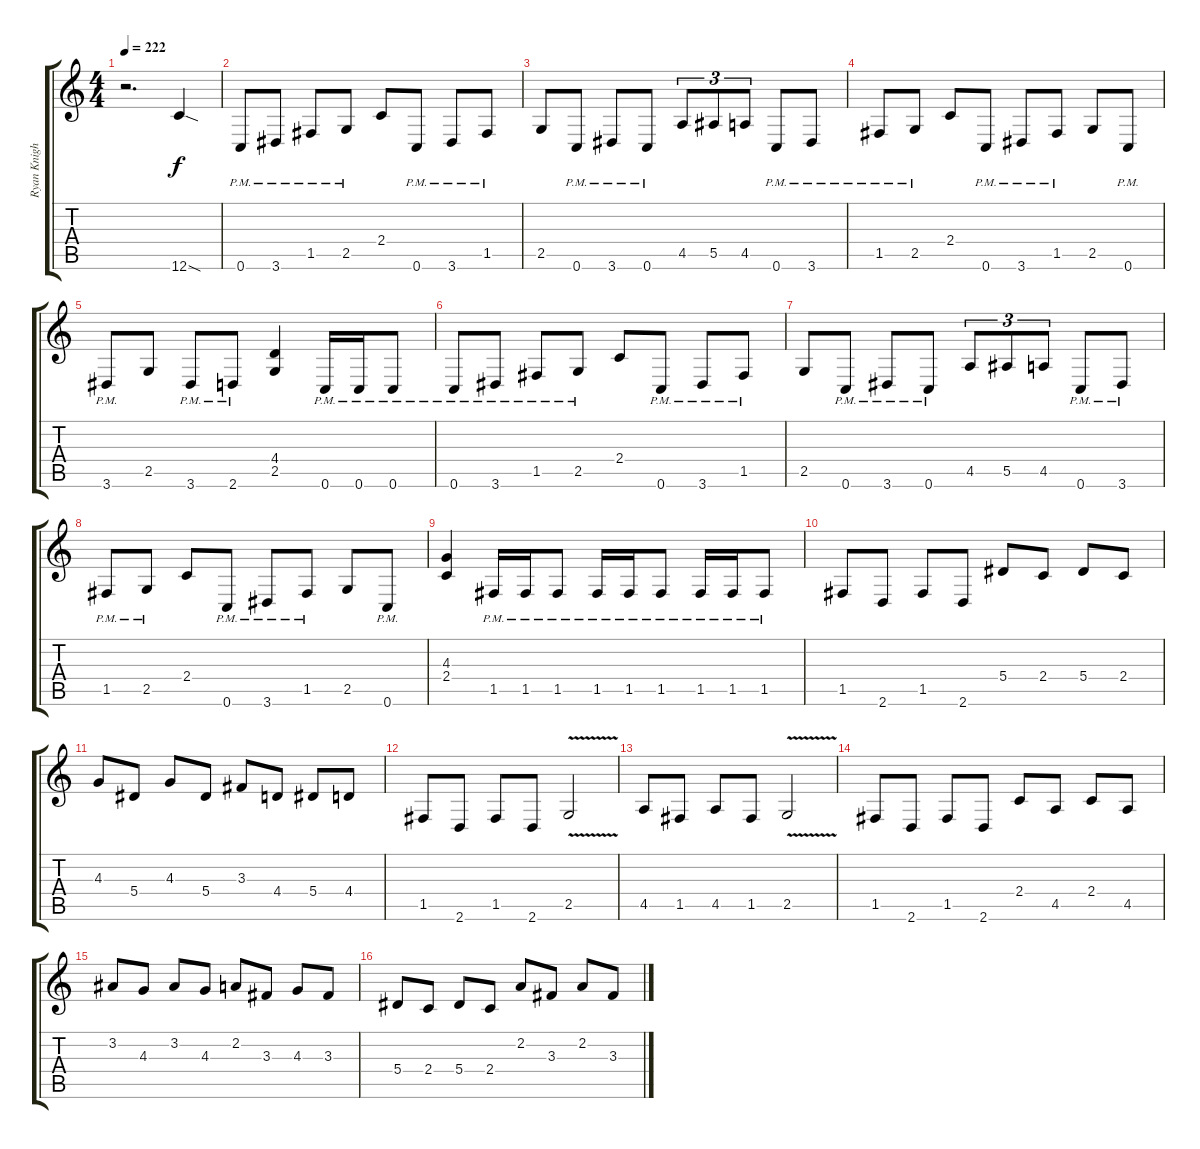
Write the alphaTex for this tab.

\track ("Ryan Knight" "Ryan Knigh") {instrument distortionguitar}
\staff {score tabs}
\tuning (C4 G3 Eb3 Bb2 F2 C2) {hide}
\ts (4 4)
\tempo 222
\clef g2
\ks c
r.2{d dy f} 12.6{sod}.4 |
0.6{pm}.8 3.6{pm}.8 1.5{pm}.8 2.5{pm}.8 2.4.8 0.6{pm}.8 3.6{pm}.8 1.5{pm}.8 |
2.5.8 0.6{pm}.8 3.6{pm}.8 0.6{pm}.8 4.5.8{tu (3 2)} 5.5.8{tu (3 2)} 4.5.8{tu (3 2)} 0.6{pm}.8 3.6{pm}.8 |
1.5{pm}.8 2.5{pm}.8 2.4.8 0.6{pm}.8 3.6{pm}.8 1.5{pm}.8 2.5.8 0.6{pm}.8 |
3.6{pm}.8 2.5.8 3.6{pm}.8 2.6{pm}.8 (4.4 2.5).4 0.6{pm}.16 0.6{pm}.16 0.6{pm}.8 |
0.6{pm}.8 3.6{pm}.8 1.5{pm}.8 2.5{pm}.8 2.4.8 0.6{pm}.8 3.6{pm}.8 1.5{pm}.8 |
2.5.8 0.6{pm}.8 3.6{pm}.8 0.6{pm}.8 4.5.8{tu (3 2)} 5.5.8{tu (3 2)} 4.5.8{tu (3 2)} 0.6{pm}.8 3.6{pm}.8 |
1.5{pm}.8 2.5{pm}.8 2.4.8 0.6{pm}.8 3.6{pm}.8 1.5{pm}.8 2.5.8 0.6{pm}.8 |
(4.3 2.4).4 1.5{pm}.16 1.5{pm}.16 1.5{pm}.8 1.5{pm}.16 1.5{pm}.16 1.5{pm}.8 1.5{pm}.16 1.5{pm}.16 1.5{pm}.8 |
1.5.8 2.6.8 1.5.8 2.6.8 5.4.8 2.4.8 5.4.8 2.4.8 |
4.3.8 5.4.8 4.3.8 5.4.8 3.3.8 4.4.8 5.4.8 4.4.8 |
1.5.8 2.6.8 1.5.8 2.6.8 2.5{v}.2 |
4.5.8 1.5.8 4.5.8 1.5.8 2.5{v}.2 |
1.5.8 2.6.8 1.5.8 2.6.8 2.4.8 4.5.8 2.4.8 4.5.8 |
3.2.8 4.3.8 3.2.8 4.3.8 2.2.8 3.3.8 4.3.8 3.3.8 |
5.4.8 2.4.8 5.4.8 2.4.8 2.2.8 3.3.8 2.2.8 3.3.8
